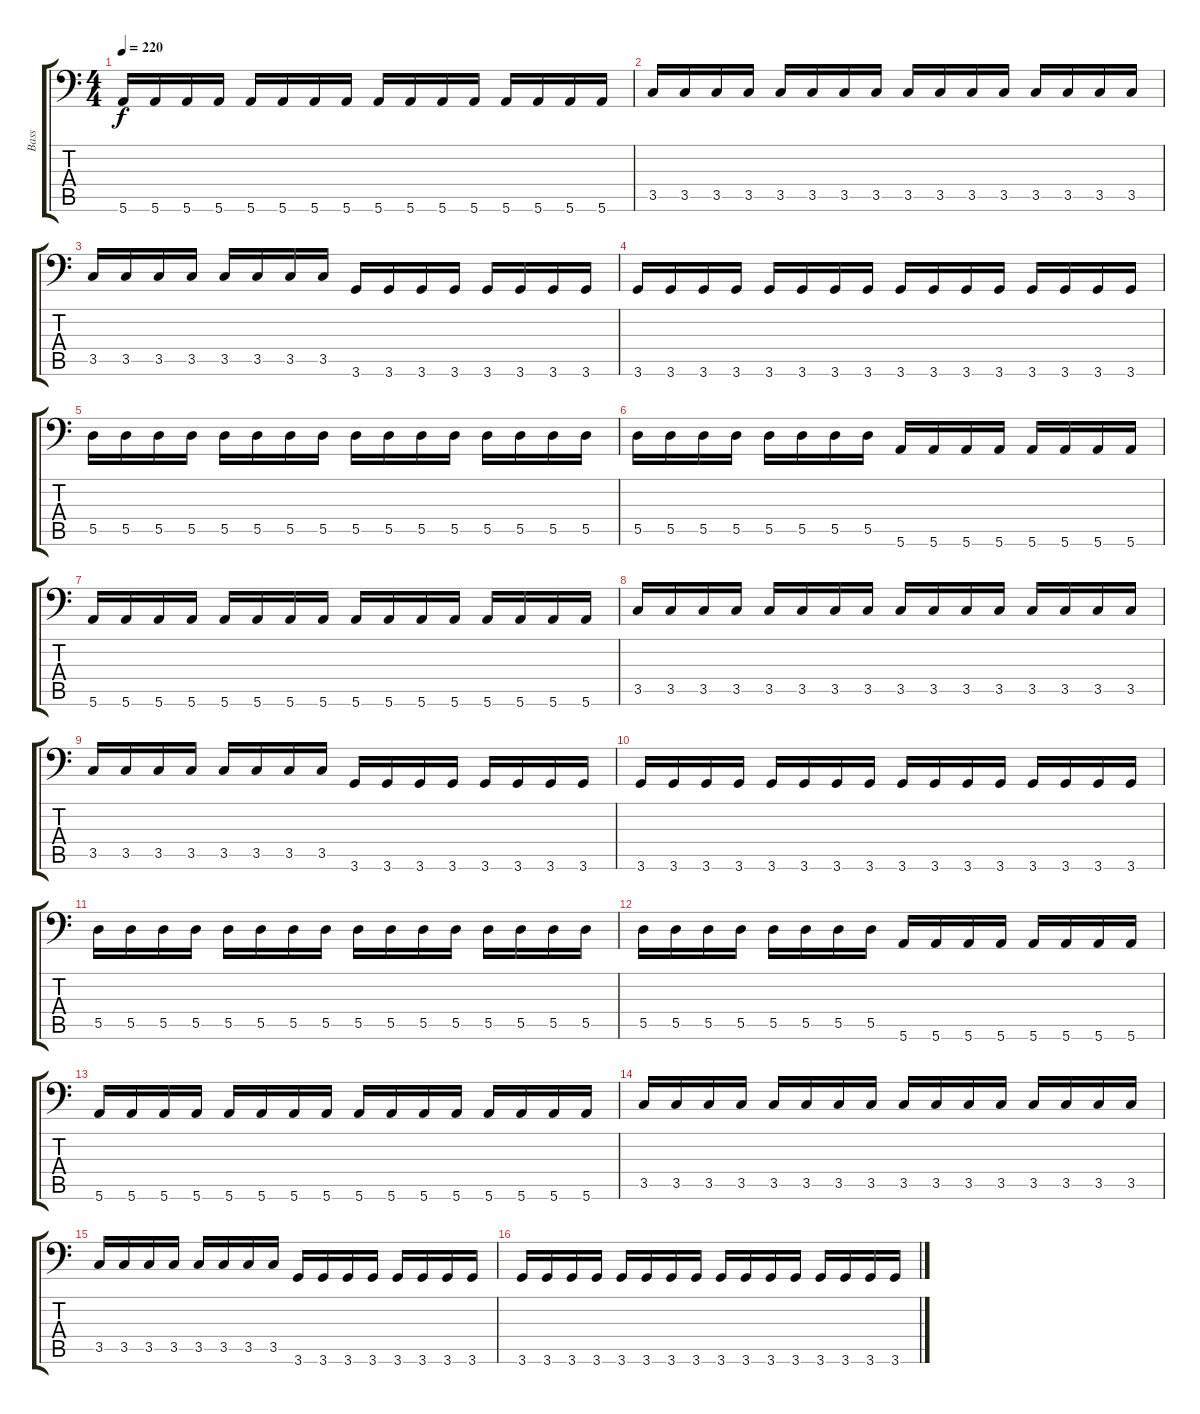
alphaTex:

\track ("Bass" "Bass") {instrument electricbasspick}
\staff {score tabs}
\tuning (E3 B2 G2 D2 A1 E1) {hide}
\ts (4 4)
\tempo 220
\clef f4
\ks c
5.6.16{dy f} 5.6.16 5.6.16 5.6.16 5.6.16 5.6.16 5.6.16 5.6.16 5.6.16 5.6.16 5.6.16 5.6.16 5.6.16 5.6.16 5.6.16 5.6.16 |
3.5.16 3.5.16 3.5.16 3.5.16 3.5.16 3.5.16 3.5.16 3.5.16 3.5.16 3.5.16 3.5.16 3.5.16 3.5.16 3.5.16 3.5.16 3.5.16 |
3.5.16 3.5.16 3.5.16 3.5.16 3.5.16 3.5.16 3.5.16 3.5.16 3.6.16 3.6.16 3.6.16 3.6.16 3.6.16 3.6.16 3.6.16 3.6.16 |
3.6.16 3.6.16 3.6.16 3.6.16 3.6.16 3.6.16 3.6.16 3.6.16 3.6.16 3.6.16 3.6.16 3.6.16 3.6.16 3.6.16 3.6.16 3.6.16 |
5.5.16 5.5.16 5.5.16 5.5.16 5.5.16 5.5.16 5.5.16 5.5.16 5.5.16 5.5.16 5.5.16 5.5.16 5.5.16 5.5.16 5.5.16 5.5.16 |
5.5.16 5.5.16 5.5.16 5.5.16 5.5.16 5.5.16 5.5.16 5.5.16 5.6.16 5.6.16 5.6.16 5.6.16 5.6.16 5.6.16 5.6.16 5.6.16 |
5.6.16 5.6.16 5.6.16 5.6.16 5.6.16 5.6.16 5.6.16 5.6.16 5.6.16 5.6.16 5.6.16 5.6.16 5.6.16 5.6.16 5.6.16 5.6.16 |
3.5.16 3.5.16 3.5.16 3.5.16 3.5.16 3.5.16 3.5.16 3.5.16 3.5.16 3.5.16 3.5.16 3.5.16 3.5.16 3.5.16 3.5.16 3.5.16 |
3.5.16 3.5.16 3.5.16 3.5.16 3.5.16 3.5.16 3.5.16 3.5.16 3.6.16 3.6.16 3.6.16 3.6.16 3.6.16 3.6.16 3.6.16 3.6.16 |
3.6.16 3.6.16 3.6.16 3.6.16 3.6.16 3.6.16 3.6.16 3.6.16 3.6.16 3.6.16 3.6.16 3.6.16 3.6.16 3.6.16 3.6.16 3.6.16 |
5.5.16 5.5.16 5.5.16 5.5.16 5.5.16 5.5.16 5.5.16 5.5.16 5.5.16 5.5.16 5.5.16 5.5.16 5.5.16 5.5.16 5.5.16 5.5.16 |
5.5.16 5.5.16 5.5.16 5.5.16 5.5.16 5.5.16 5.5.16 5.5.16 5.6.16 5.6.16 5.6.16 5.6.16 5.6.16 5.6.16 5.6.16 5.6.16 |
5.6.16 5.6.16 5.6.16 5.6.16 5.6.16 5.6.16 5.6.16 5.6.16 5.6.16 5.6.16 5.6.16 5.6.16 5.6.16 5.6.16 5.6.16 5.6.16 |
3.5.16 3.5.16 3.5.16 3.5.16 3.5.16 3.5.16 3.5.16 3.5.16 3.5.16 3.5.16 3.5.16 3.5.16 3.5.16 3.5.16 3.5.16 3.5.16 |
3.5.16 3.5.16 3.5.16 3.5.16 3.5.16 3.5.16 3.5.16 3.5.16 3.6.16 3.6.16 3.6.16 3.6.16 3.6.16 3.6.16 3.6.16 3.6.16 |
3.6.16 3.6.16 3.6.16 3.6.16 3.6.16 3.6.16 3.6.16 3.6.16 3.6.16 3.6.16 3.6.16 3.6.16 3.6.16 3.6.16 3.6.16 3.6.16
